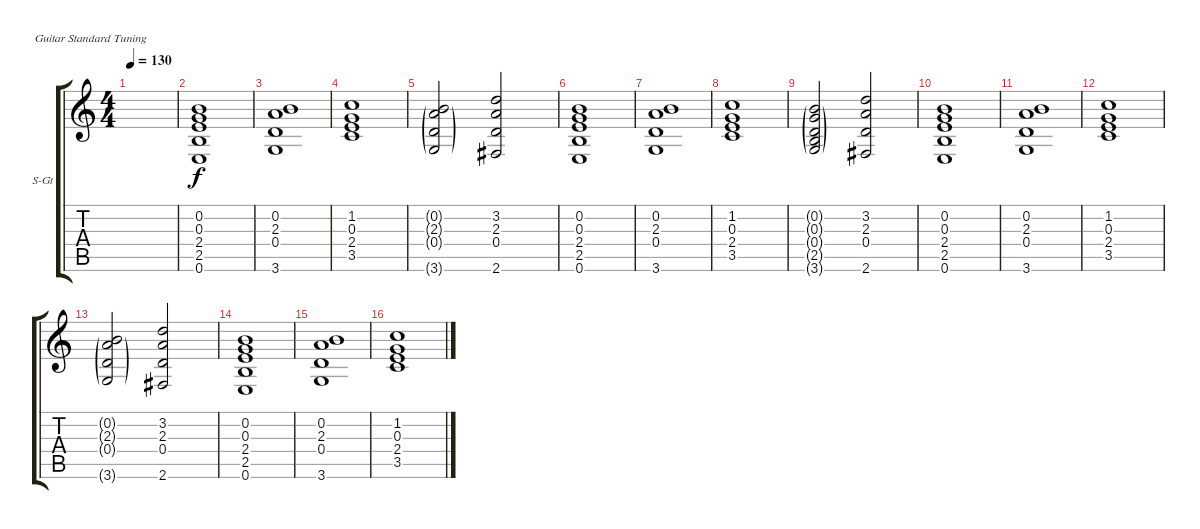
\defaultSystemsLayout 4
\bracketExtendMode groupsimilarinstruments
\firstSystemTrackNameOrientation horizontal
\otherSystemsTrackNameOrientation horizontal
\track ("Steel Guitar" "S-Gt") {instrument acousticguitarsteel}
\staff {score tabs}
\tuning (E4 B3 G3 D3 A2 E2)
\ts (4 4)
\tempo 130
\clef g2
\ks c
|
(0.6 2.5 2.4 0.3 0.2).1 |
(3.6 0.4 2.3 0.2).1 |
(2.4 0.3 1.2 3.5).1 |
(3.6{g} 0.4{g} 2.3{g} 0.2{g}).2 (2.6 3.2 2.3 0.4).2 |
(0.6 2.5 2.4 0.3 0.2).1 |
(3.6 0.4 2.3 0.2).1 |
(2.4 0.3 1.2 3.5).1 |
(3.6{g} 2.5{g} 0.4{g} 0.3{g} 0.2{g}).2 (2.6 3.2 2.3 0.4).2 |
(0.6 2.5 2.4 0.3 0.2).1 |
(3.6 0.4 2.3 0.2).1 |
(2.4 0.3 1.2 3.5).1 |
(3.6{g} 0.4{g} 2.3{g} 0.2{g}).2 (2.6 3.2 2.3 0.4).2 |
(0.6 2.5 2.4 0.3 0.2).1 |
(3.6 0.4 2.3 0.2).1 |
(2.4 0.3 1.2 3.5).1
